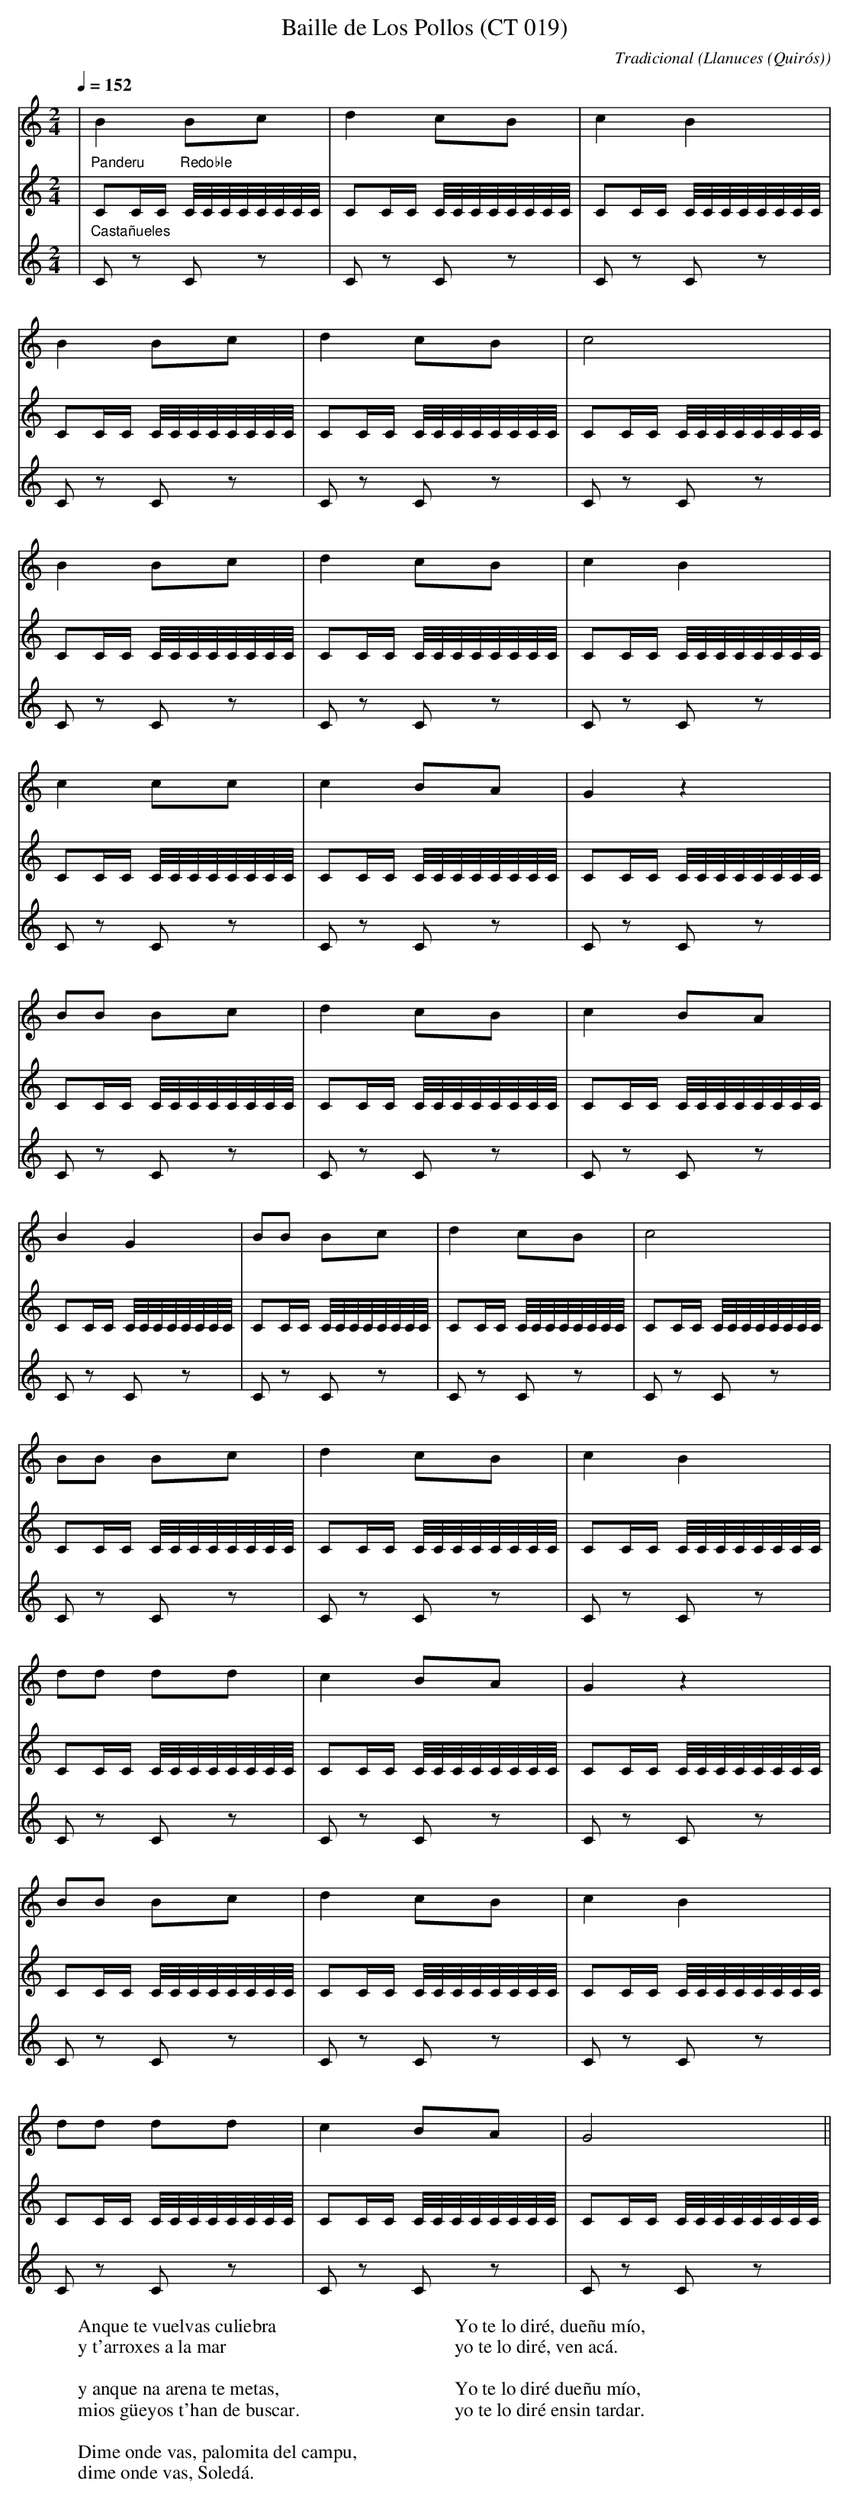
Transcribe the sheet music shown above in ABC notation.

X:1
T:Baille de Los Pollos (CT 019)
C:Tradicional
O:Llanuces (Quirós)
M:2/4
L:1/8
Q:1/4=152
E:2 Voces
K:C
V:1
|B2 Bc|d2 cB|c2 B2|B2 Bc|d2 cB|c4|
B2 Bc|d2 cB|c2 B2|c2 cc|c2 BA|G2 z2|
BB Bc|d2 cB|c2 BA|B2 G2|BB Bc|d2 cB| c4|
BB Bc|d2 cB|c2 B2|dd dd|c2 BA|G2 z2|
BB Bc|d2 cB|c2 B2|dd dd|c2 BA|G4||
V:2
|"Panderu" CC/2C/2 "Redoble"C/4C/4C/4C/4C/4C/4C/4C/4|
CC/2C/2 C/4C/4C/4C/4C/4C/4C/4C/4|CC/2C/2 C/4C/4C/4C/4C/4C/4C/4C/4|
CC/2C/2 C/4C/4C/4C/4C/4C/4C/4C/4|CC/2C/2 C/4C/4C/4C/4C/4C/4C/4C/4|
CC/2C/2 C/4C/4C/4C/4C/4C/4C/4C/4|CC/2C/2 C/4C/4C/4C/4C/4C/4C/4C/4|
CC/2C/2 C/4C/4C/4C/4C/4C/4C/4C/4|CC/2C/2 C/4C/4C/4C/4C/4C/4C/4C/4|
CC/2C/2 C/4C/4C/4C/4C/4C/4C/4C/4|CC/2C/2 C/4C/4C/4C/4C/4C/4C/4C/4|
CC/2C/2 C/4C/4C/4C/4C/4C/4C/4C/4|CC/2C/2 C/4C/4C/4C/4C/4C/4C/4C/4|
CC/2C/2 C/4C/4C/4C/4C/4C/4C/4C/4|CC/2C/2 C/4C/4C/4C/4C/4C/4C/4C/4|
CC/2C/2 C/4C/4C/4C/4C/4C/4C/4C/4|CC/2C/2 C/4C/4C/4C/4C/4C/4C/4C/4|
CC/2C/2 C/4C/4C/4C/4C/4C/4C/4C/4|CC/2C/2 C/4C/4C/4C/4C/4C/4C/4C/4|
CC/2C/2 C/4C/4C/4C/4C/4C/4C/4C/4|CC/2C/2 C/4C/4C/4C/4C/4C/4C/4C/4|
CC/2C/2 C/4C/4C/4C/4C/4C/4C/4C/4|CC/2C/2 C/4C/4C/4C/4C/4C/4C/4C/4|
CC/2C/2 C/4C/4C/4C/4C/4C/4C/4C/4|CC/2C/2 C/4C/4C/4C/4C/4C/4C/4C/4|
CC/2C/2 C/4C/4C/4C/4C/4C/4C/4C/4|CC/2C/2 C/4C/4C/4C/4C/4C/4C/4C/4|
CC/2C/2 C/4C/4C/4C/4C/4C/4C/4C/4|CC/2C/2 C/4C/4C/4C/4C/4C/4C/4C/4|
CC/2C/2 C/4C/4C/4C/4C/4C/4C/4C/4|CC/2C/2 C/4C/4C/4C/4C/4C/4C/4C/4|
V:3
|"Castañueles" Cz Cz|Cz Cz|Cz Cz|Cz Cz|Cz Cz|Cz Cz|
Cz Cz|Cz Cz|Cz Cz|Cz Cz|Cz Cz|Cz Cz|
Cz Cz|Cz Cz|Cz Cz|Cz Cz|Cz Cz|Cz Cz|Cz Cz|
Cz Cz|Cz Cz|Cz Cz|Cz Cz|Cz Cz|Cz Cz|
Cz Cz|Cz Cz|Cz Cz|Cz Cz|Cz Cz|Cz Cz|
W:Anque te vuelvas culiebra
W:y t'arroxes a la mar
W:
W:y anque na arena te metas,
W:mios güeyos t'han de buscar.
W:
W:Dime onde vas, palomita del campu,
W:dime onde vas, Soledá.
W:
W:Yo te lo diré, dueñu mío,
W:yo te lo diré, ven acá.
W:
W:Yo te lo diré dueñu mío,
W:yo te lo diré ensin tardar.
W:
